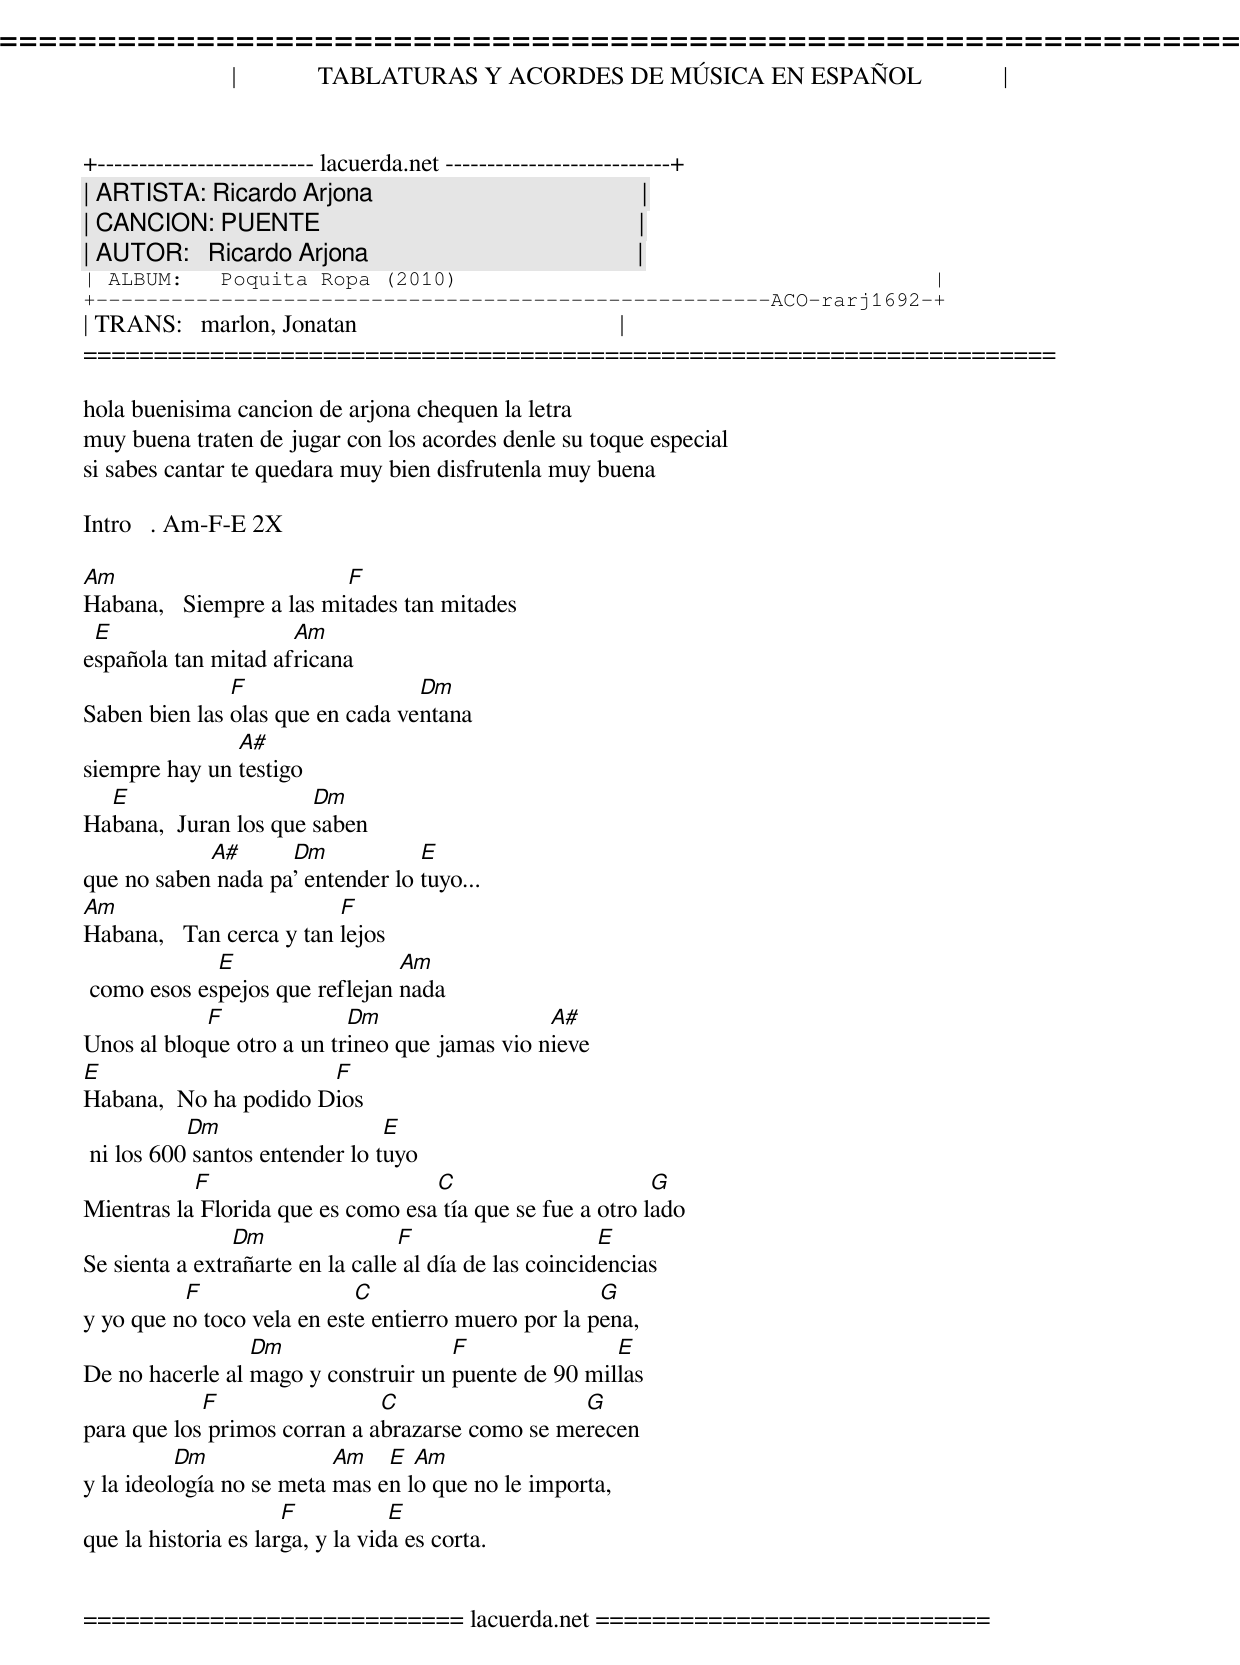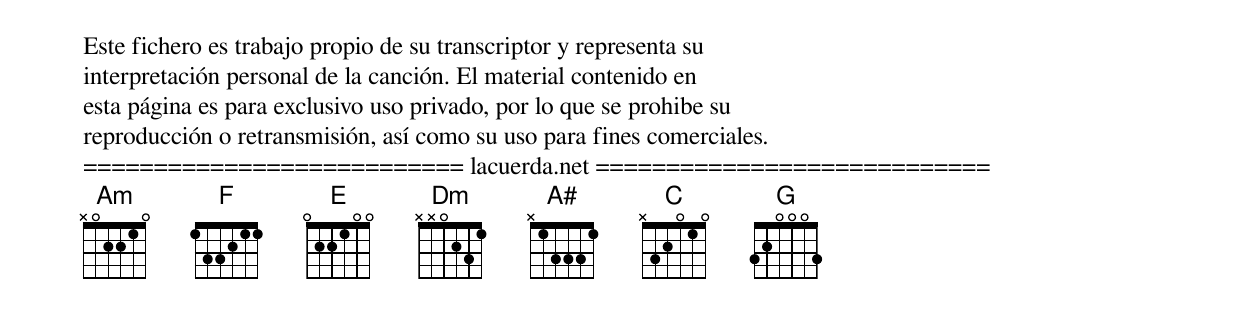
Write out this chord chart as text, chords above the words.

=====================================================================
|             TABLATURAS Y ACORDES DE MÚSICA EN ESPAÑOL             |
+-------------------------- lacuerda.net ---------------------------+
| ARTISTA: Ricardo Arjona                                           |
| CANCION: PUENTE                                                   |
| AUTOR:   Ricardo Arjona                                           |
| ALBUM:   Poquita Ropa (2010)                                      |
+------------------------------------------------------ACO-rarj1692-+
| TRANS:   marlon, Jonatan                                          |
=====================================================================

hola buenisima cancion de arjona chequen la letra
muy buena traten de jugar con los acordes denle su toque especial
si sabes cantar te quedara muy bien disfrutenla muy buena

Intro   . Am-F-E 2X

Am                        F
Habana,   Siempre a las mitades tan mitades
 E                   Am
española tan mitad africana
               F                  Dm
Saben bien las olas que en cada ventana
               A#
siempre hay un testigo
  E                    Dm
Habana,  Juran los que saben
            A#      Dm            E
que no saben nada pa' entender lo tuyo...
Am                        F
Habana,   Tan cerca y tan lejos
             E                  Am
 como esos espejos que reflejan nada
            F              Dm                  A#
Unos al bloque otro a un trineo que jamas vio nieve
E                      F
Habana,  No ha podido Dios
           Dm                   E
 ni los 600 santos entender lo tuyo
           F                       C                       G
Mientras la Florida que es como esa tía que se fue a otro lado
                Dm                F                     E
Se sienta a extrañarte en la calle al día de las coincidencias
          F                 C                        G
y yo que no toco vela en este entierro muero por la pena,
                 Dm                  F               E
De no hacerle al mago y construir un puente de 90 millas
            F                 C                  G
para que los primos corran a abrazarse como se merecen
          Dm              Am   E  Am
y la ideología no se meta mas en lo que no le importa,
                      F           E
que la historia es larga, y la vida es corta.


=========================== lacuerda.net ============================
Este fichero es trabajo propio de su transcriptor y representa su
interpretación personal de la canción. El material contenido en
esta página es para exclusivo uso privado, por lo que se prohibe su
reproducción o retransmisión, así como su uso para fines comerciales.
=========================== lacuerda.net ============================
